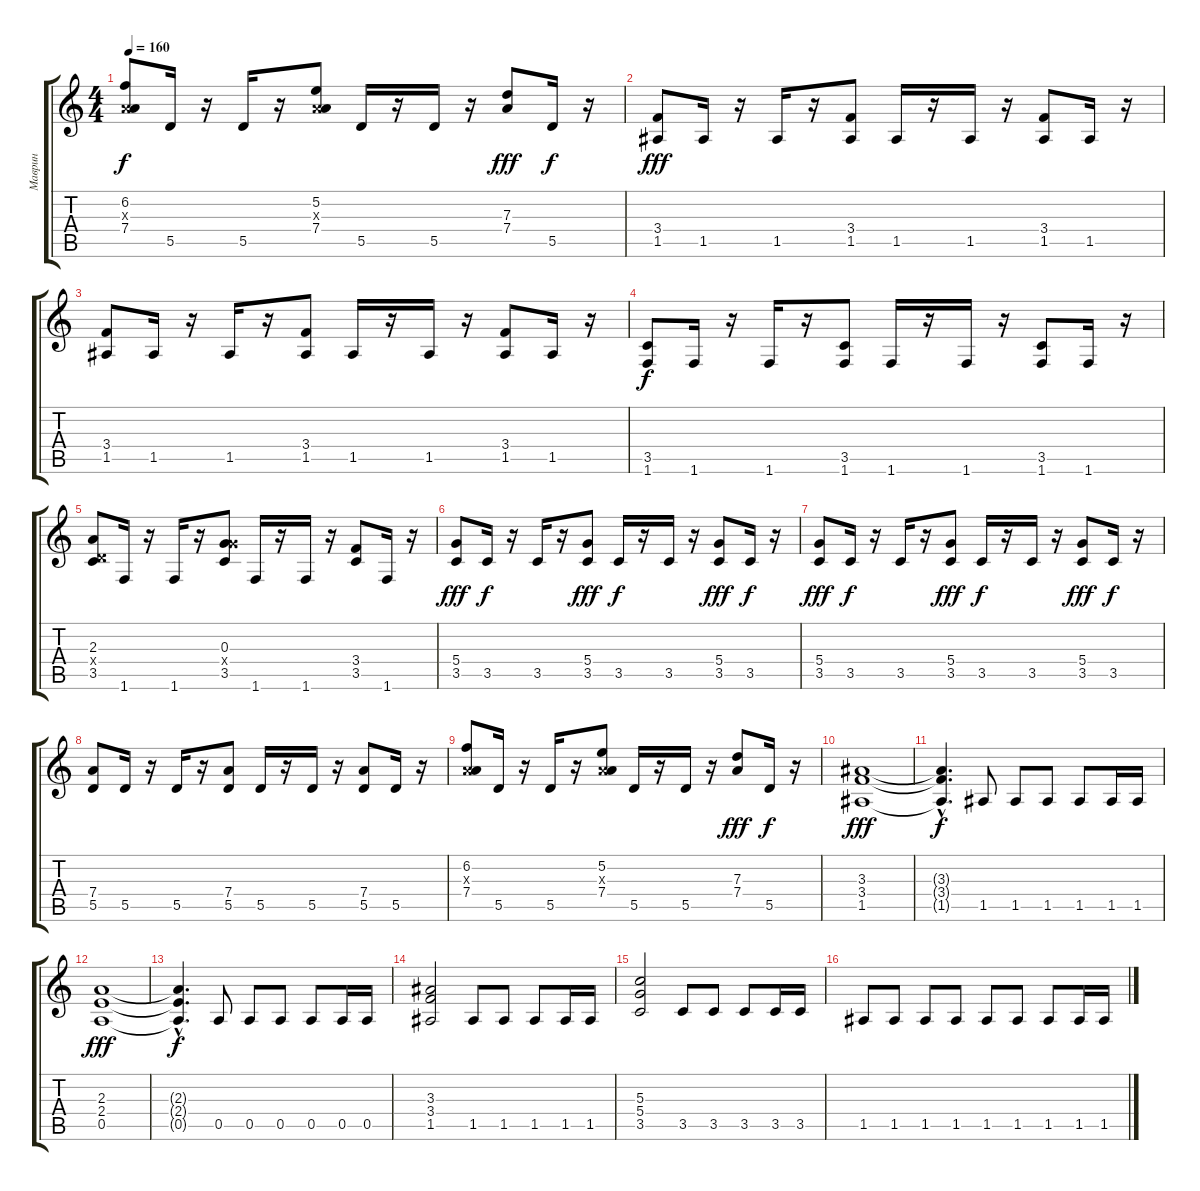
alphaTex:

\track ("Маврин" "Маврин") {instrument overdrivenguitar}
\staff {score tabs}
\tuning (E4 B3 G3 D3 A2 E2) {hide}
\ts (4 4)
\tempo 160
\clef g2
\ks c
(6.2 2.3{x} 7.4).8{dy f} 5.5.16 r.16 5.5.16 r.16 (5.2 2.3{x} 7.4).8 5.5.16 r.16 5.5.16 r.16 (7.3 7.4).8{dy fff} 5.5.16{dy f} r.16 |
(3.4 1.5).8{dy fff} 1.5.16 r.16 1.5.16 r.16 (3.4 1.5).8 1.5.16 r.16 1.5.16 r.16 (3.4 1.5).8 1.5.16 r.16 |
(3.4 1.5).8 1.5.16 r.16 1.5.16 r.16 (3.4 1.5).8 1.5.16 r.16 1.5.16 r.16 (3.4 1.5).8 1.5.16 r.16 |
(3.5 1.6).8{dy f} 1.6.16 r.16 1.6.16 r.16 (3.5 1.6).8 1.6.16 r.16 1.6.16 r.16 (3.5 1.6).8 1.6.16 r.16 |
(2.3 0.4{x} 3.5).8 1.6.16 r.16 1.6.16 r.16 (0.3 5.4{x} 3.5).8 1.6.16 r.16 1.6.16 r.16 (3.4 3.5).8 1.6.16 r.16 |
(5.4 3.5).8{dy fff} 3.5.16{dy f} r.16 3.5.16 r.16 (5.4 3.5).8{dy fff} 3.5.16{dy f} r.16 3.5.16 r.16 (5.4 3.5).8{dy fff} 3.5.16{dy f} r.16 |
(5.4 3.5).8{dy fff} 3.5.16{dy f} r.16 3.5.16 r.16 (5.4 3.5).8{dy fff} 3.5.16{dy f} r.16 3.5.16 r.16 (5.4 3.5).8{dy fff} 3.5.16{dy f} r.16 |
(7.4 5.5).8 5.5.16 r.16 5.5.16 r.16 (7.4 5.5).8 5.5.16 r.16 5.5.16 r.16 (7.4 5.5).8 5.5.16 r.16 |
(6.2 2.3{x} 7.4).8 5.5.16 r.16 5.5.16 r.16 (5.2 2.3{x} 7.4).8 5.5.16 r.16 5.5.16 r.16 (7.3 7.4).8{dy fff} 5.5.16{dy f} r.16 |
(3.3 3.4 1.5).1{dy fff} |
(3.3{hac t} 3.4{hac t} 1.5{hac t}).4{d dy f} 1.5.8 1.5.8 1.5.8 1.5.8 1.5.16 1.5.16 |
(2.3 2.4 0.5).1{dy fff} |
(2.3{hac t} 2.4{hac t} 0.5{hac t}).4{d dy f} 0.5.8 0.5.8 0.5.8 0.5.8 0.5.16 0.5.16 |
(3.3 3.4 1.5).2 1.5.8 1.5.8 1.5.8 1.5.16 1.5.16 |
(5.3 5.4 3.5).2 3.5.8 3.5.8 3.5.8 3.5.16 3.5.16 |
1.5.8 1.5.8 1.5.8 1.5.8 1.5.8 1.5.8 1.5.8 1.5.16 1.5.16
